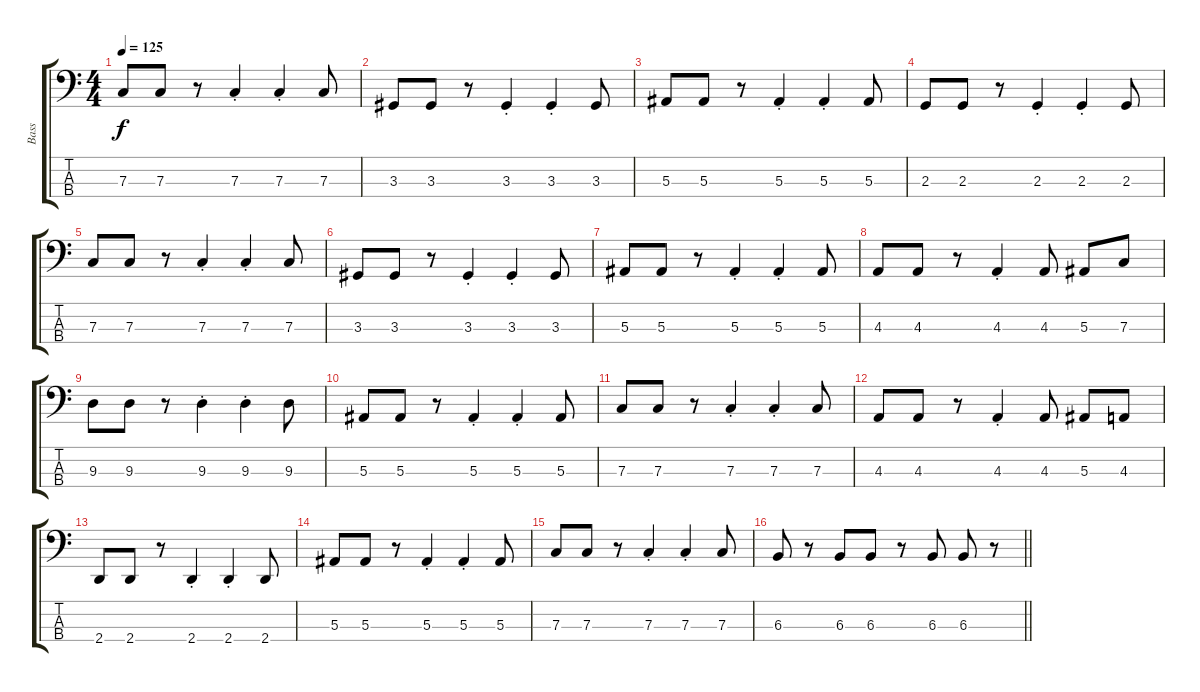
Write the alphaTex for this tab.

\track ("Bass" "Bass") {instrument electricbasspick}
\staff {score tabs}
\tuning (Eb2 Bb1 F1 C1) {hide}
\ts (4 4)
\tempo 125
\clef f4
\ks c
7.3.8{dy f} 7.3.8 r.8 7.3{st}.4 7.3{st}.4 7.3.8 |
3.3.8 3.3.8 r.8 3.3{st}.4 3.3{st}.4 3.3.8 |
5.3.8 5.3.8 r.8 5.3{st}.4 5.3{st}.4 5.3.8 |
2.3.8 2.3.8 r.8 2.3{st}.4 2.3{st}.4 2.3.8 |
7.3.8 7.3.8 r.8 7.3{st}.4 7.3{st}.4 7.3.8 |
3.3.8 3.3.8 r.8 3.3{st}.4 3.3{st}.4 3.3.8 |
5.3.8 5.3.8 r.8 5.3{st}.4 5.3{st}.4 5.3.8 |
4.3.8 4.3.8 r.8 4.3{st}.4 4.3.8 5.3.8 7.3.8 |
9.3.8 9.3.8 r.8 9.3{st}.4 9.3{st}.4 9.3.8 |
5.3.8 5.3.8 r.8 5.3{st}.4 5.3{st}.4 5.3.8 |
7.3.8 7.3.8 r.8 7.3{st}.4 7.3{st}.4 7.3.8 |
4.3.8 4.3.8 r.8 4.3{st}.4 4.3.8 5.3.8 4.3.8 |
2.4.8 2.4.8 r.8 2.4{st}.4 2.4{st}.4 2.4.8 |
5.3.8 5.3.8 r.8 5.3{st}.4 5.3{st}.4 5.3.8 |
7.3.8 7.3.8 r.8 7.3{st}.4 7.3{st}.4 7.3.8 |
\barLineRight lightlight
6.3.8 r.8 6.3.8 6.3.8 r.8 6.3.8 6.3.8 r.8
